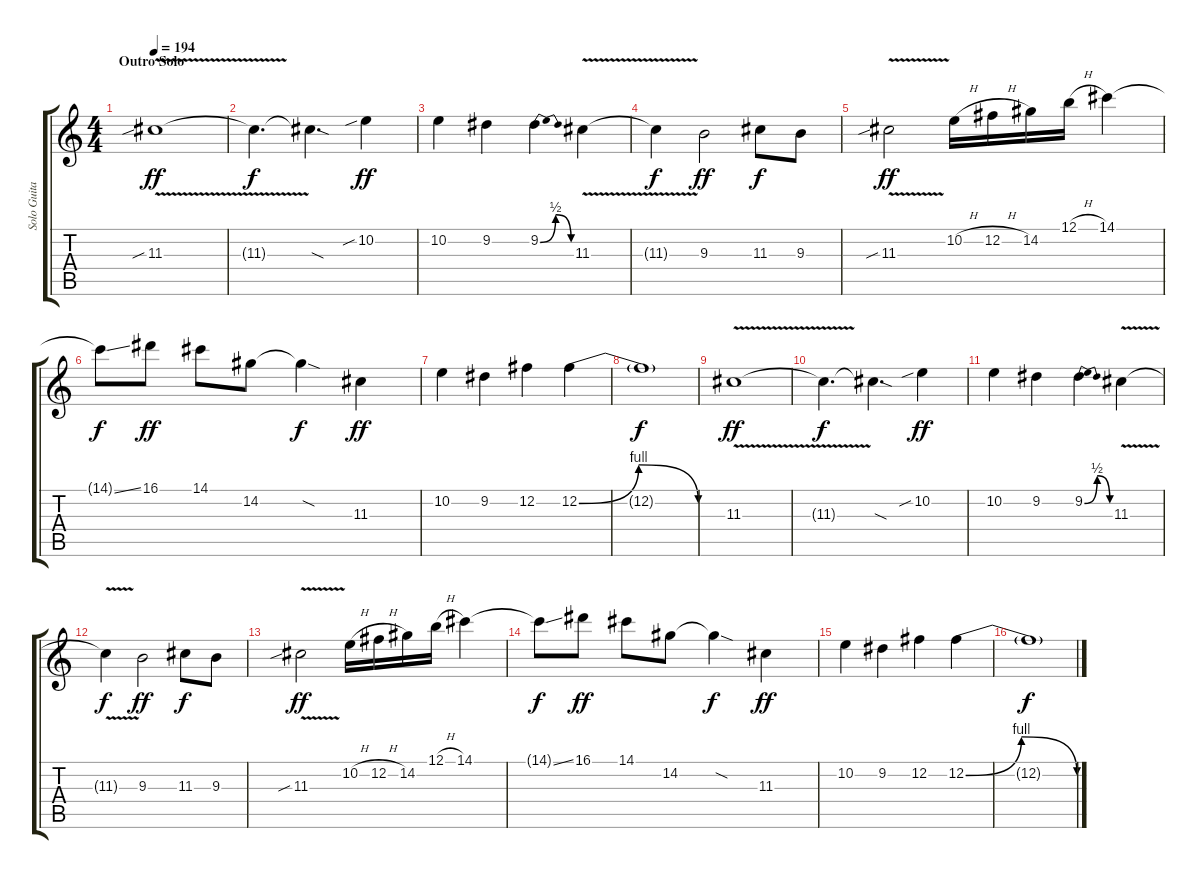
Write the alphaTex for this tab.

\track ("Solo Guitar" "Solo Guita") {instrument distortionguitar}
\staff {score tabs}
\tuning (B3 Gb3 D3 A2 E2 B1) {hide}
\ts (4 4)
\section ("" "Outro Solo")
\tempo 194
\clef g2
\ks c
11.3{v sib}.1{dy ff} |
11.3{t}.4{d dy f} 11.3{sod t}.4{d} 10.2{sib}.4{dy ff} |
10.2.4 9.2.4 9.2{be (bendrelease 0 0 30 2 30 2 60 0)}.4 11.3{v}.4 |
11.3{t}.4{dy f} 9.3.2{dy ff} 11.3.8{dy f} 9.3.8 |
11.3{v sib}.2{dy ff} 10.2{h}.16 12.2{h}.16 14.2.16 12.1{h}.16 14.1.4 |
14.1{ss t}.8{dy f} 16.1.8{dy ff} 14.1.8 14.2.8 14.2{sod t}.4{dy f} 11.3.4{dy ff} |
10.2.4 9.2.4 12.2.4 12.2{be (bendrelease 0 0 15 4 38 4 60 0)}.4 |
12.2{t}.1{dy f} |
11.3{v}.1{dy ff} |
11.3{t}.4{d dy f} 11.3{sod t}.4{d} 10.2{sib}.4{dy ff} |
10.2.4 9.2.4 9.2{be (bendrelease 0 0 30 2 30 2 60 0)}.4 11.3{v}.4 |
11.3{t}.4{dy f} 9.3.2{dy ff} 11.3.8{dy f} 9.3.8 |
11.3{v sib}.2{dy ff} 10.2{h}.16 12.2{h}.16 14.2.16 12.1{h}.16 14.1.4 |
14.1{ss t}.8{dy f} 16.1.8{dy ff} 14.1.8 14.2.8 14.2{sod t}.4{dy f} 11.3.4{dy ff} |
10.2.4 9.2.4 12.2.4 12.2{be (bendrelease 0 0 15 4 38 4 60 0)}.4 |
12.2{t}.1{dy f}
